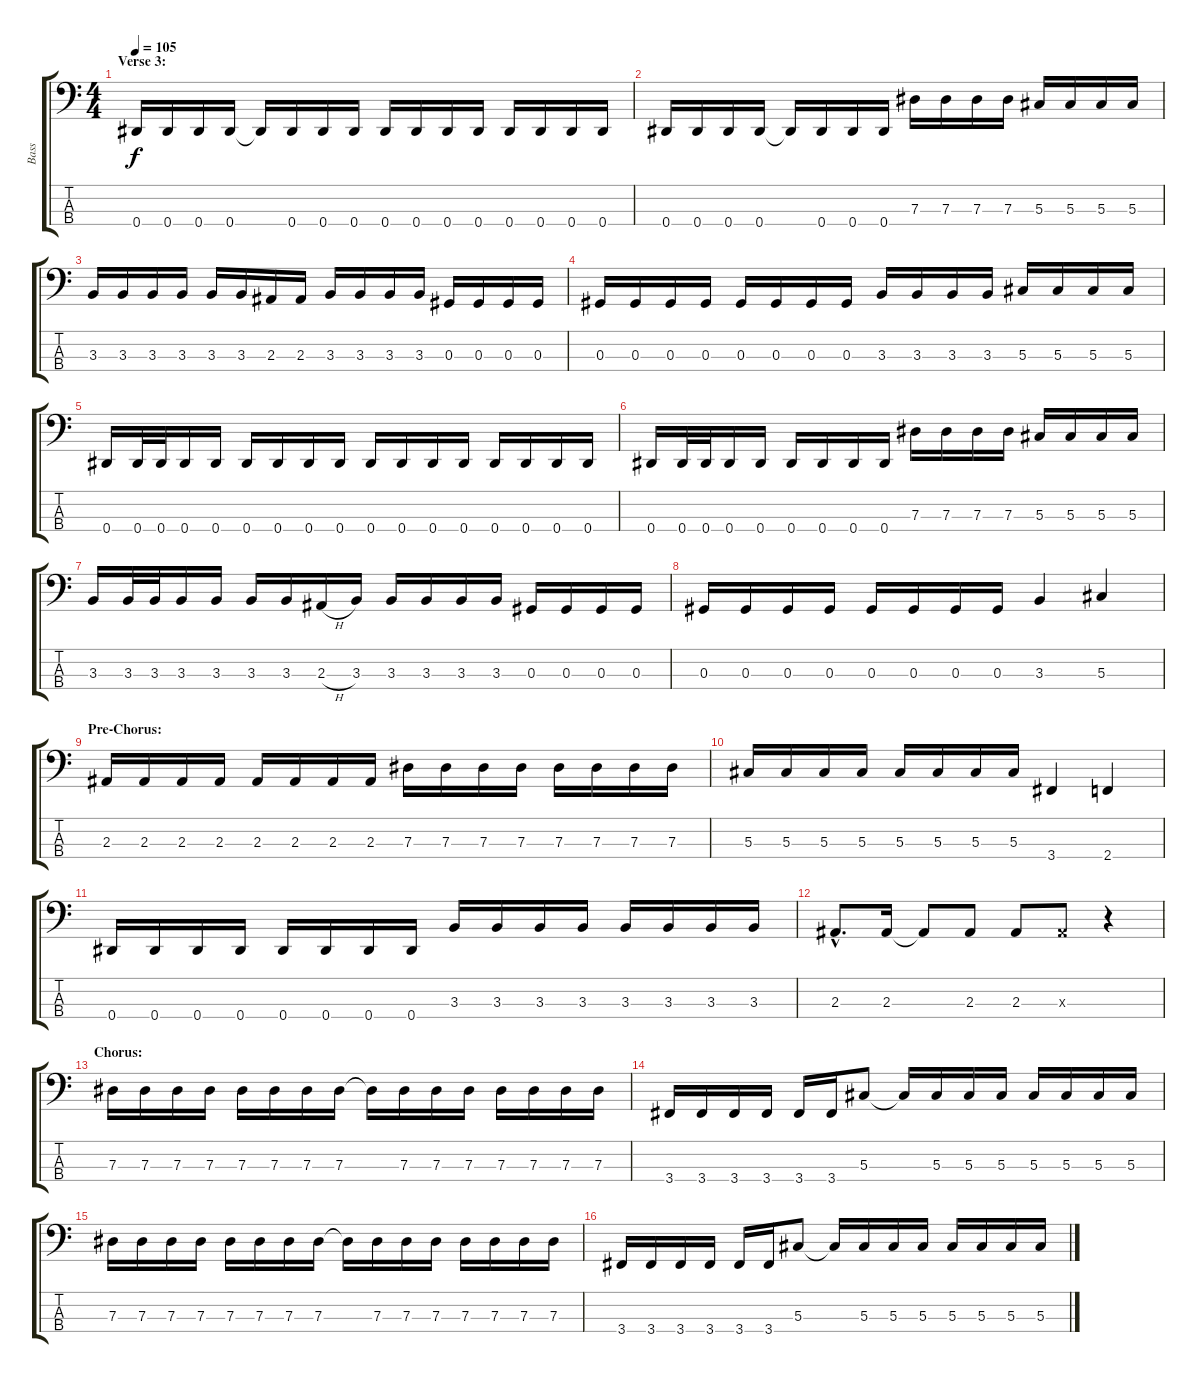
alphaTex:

\track ("Bass" "Bass") {instrument electricbasspick}
\staff {score tabs}
\tuning (Gb2 Db2 Ab1 Eb1) {hide}
\ts (4 4)
\section ("" "Verse 3:")
\tempo 105
\clef f4
\ks c
0.4.16{dy f} 0.4.16 0.4.16 0.4.16 0.4{t}.16 0.4.16 0.4.16 0.4.16 0.4.16 0.4.16 0.4.16 0.4.16 0.4.16 0.4.16 0.4.16 0.4.16 |
0.4.16 0.4.16 0.4.16 0.4.16 0.4{t}.16 0.4.16 0.4.16 0.4.16 7.3.16 7.3.16 7.3.16 7.3.16 5.3.16 5.3.16 5.3.16 5.3.16 |
3.3.16 3.3.16 3.3.16 3.3.16 3.3.16 3.3.16 2.3.16 2.3.16 3.3.16 3.3.16 3.3.16 3.3.16 0.3.16 0.3.16 0.3.16 0.3.16 |
0.3.16 0.3.16 0.3.16 0.3.16 0.3.16 0.3.16 0.3.16 0.3.16 3.3.16 3.3.16 3.3.16 3.3.16 5.3.16 5.3.16 5.3.16 5.3.16 |
0.4.16 0.4.32 0.4.32 0.4.16 0.4.16 0.4.16 0.4.16 0.4.16 0.4.16 0.4.16 0.4.16 0.4.16 0.4.16 0.4.16 0.4.16 0.4.16 0.4.16 |
0.4.16 0.4.32 0.4.32 0.4.16 0.4.16 0.4.16 0.4.16 0.4.16 0.4.16 7.3.16 7.3.16 7.3.16 7.3.16 5.3.16 5.3.16 5.3.16 5.3.16 |
3.3.16 3.3.32 3.3.32 3.3.16 3.3.16 3.3.16 3.3.16 2.3{h}.16 3.3.16 3.3.16 3.3.16 3.3.16 3.3.16 0.3.16 0.3.16 0.3.16 0.3.16 |
0.3.16 0.3.16 0.3.16 0.3.16 0.3.16 0.3.16 0.3.16 0.3.16 3.3.4 5.3.4 |
\section ("" "Pre-Chorus:")
2.3.16 2.3.16 2.3.16 2.3.16 2.3.16 2.3.16 2.3.16 2.3.16 7.3.16 7.3.16 7.3.16 7.3.16 7.3.16 7.3.16 7.3.16 7.3.16 |
5.3.16 5.3.16 5.3.16 5.3.16 5.3.16 5.3.16 5.3.16 5.3.16 3.4.4 2.4.4 |
0.4.16 0.4.16 0.4.16 0.4.16 0.4.16 0.4.16 0.4.16 0.4.16 3.3.16 3.3.16 3.3.16 3.3.16 3.3.16 3.3.16 3.3.16 3.3.16 |
2.3{hac}.8{d} 2.3.16 2.3{t}.8 2.3.8 2.3.8 2.3{x}.8 r.4 |
\section ("" "Chorus:")
7.3.16 7.3.16 7.3.16 7.3.16 7.3.16 7.3.16 7.3.16 7.3.16 7.3{t}.16 7.3.16 7.3.16 7.3.16 7.3.16 7.3.16 7.3.16 7.3.16 |
3.4.16 3.4.16 3.4.16 3.4.16 3.4.16 3.4.16 5.3.8 5.3{t}.16 5.3.16 5.3.16 5.3.16 5.3.16 5.3.16 5.3.16 5.3.16 |
7.3.16 7.3.16 7.3.16 7.3.16 7.3.16 7.3.16 7.3.16 7.3.16 7.3{t}.16 7.3.16 7.3.16 7.3.16 7.3.16 7.3.16 7.3.16 7.3.16 |
3.4.16 3.4.16 3.4.16 3.4.16 3.4.16 3.4.16 5.3.8 5.3{t}.16 5.3.16 5.3.16 5.3.16 5.3.16 5.3.16 5.3.16 5.3.16
